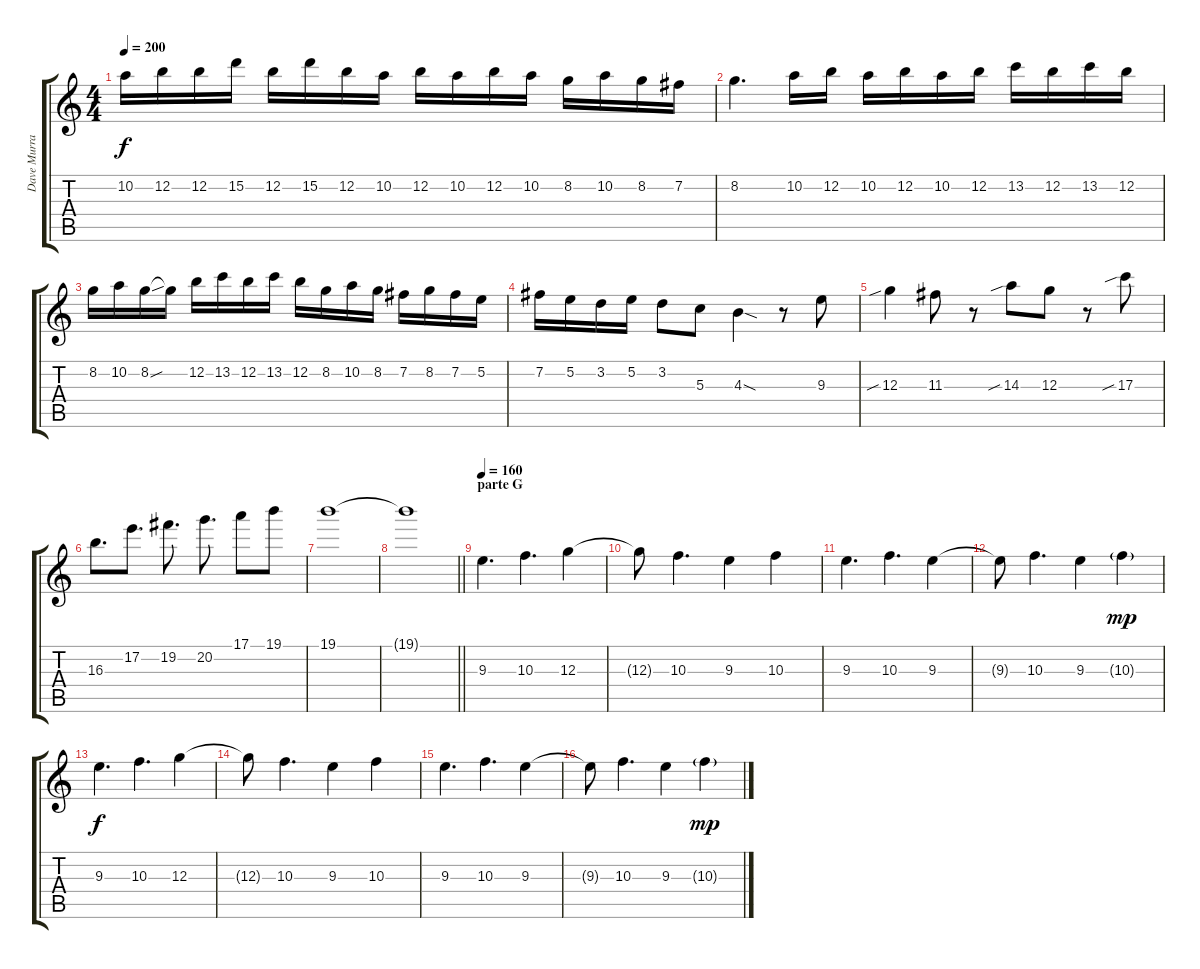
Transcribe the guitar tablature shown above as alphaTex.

\track ("Dave Murray" "Dave Murra") {instrument distortionguitar}
\staff {score tabs}
\tuning (E4 B3 G3 D3 A2 E2) {hide}
\ts (4 4)
\tempo 200
\clef g2
\ks c
10.2.16{dy f} 12.2.16 12.2.16 15.2.16 12.2.16 15.2.16 12.2.16 10.2.16 12.2.16 10.2.16 12.2.16 10.2.16 8.2.16 10.2.16 8.2.16 7.2.16 |
8.2.4{d} 10.2.16 12.2.16 10.2.16 12.2.16 10.2.16 12.2.16 13.2.16 12.2.16 13.2.16 12.2.16 |
8.2.16 10.2.16 8.2{sou}.16 8.2{t}.16 12.2.16 13.2.16 12.2.16 13.2.16 12.2.16 8.2.16 10.2.16 8.2.16 7.2.16 8.2.16 7.2.16 5.2.16 |
7.2.16 5.2.16 3.2.16 5.2.16 3.2.8 5.3.8 4.3{sod}.4 r.8 9.3.8 |
12.3{sib}.4 11.3.8 r.8 14.3{sib}.8 12.3.8 r.8 17.3{sib}.8 |
16.3.8{d} 17.2.8{d} 19.2.8{d} 20.2.8{d} 17.1.8 19.1.8 |
19.1.1 |
\barLineRight lightlight
19.1{t}.1 |
\section ("" "parte G")
\tempo 160
9.3.4{d} 10.3.4{d} 12.3.4 |
12.3{t}.8 10.3.4{d} 9.3.4 10.3.4 |
9.3.4{d} 10.3.4{d} 9.3.4 |
9.3{t}.8 10.3.4{d} 9.3.4 10.3{g}.4{dy mp} |
9.3.4{d dy f} 10.3.4{d} 12.3.4 |
12.3{t}.8 10.3.4{d} 9.3.4 10.3.4 |
9.3.4{d} 10.3.4{d} 9.3.4 |
9.3{t}.8 10.3.4{d} 9.3.4 10.3{g}.4{dy mp}
